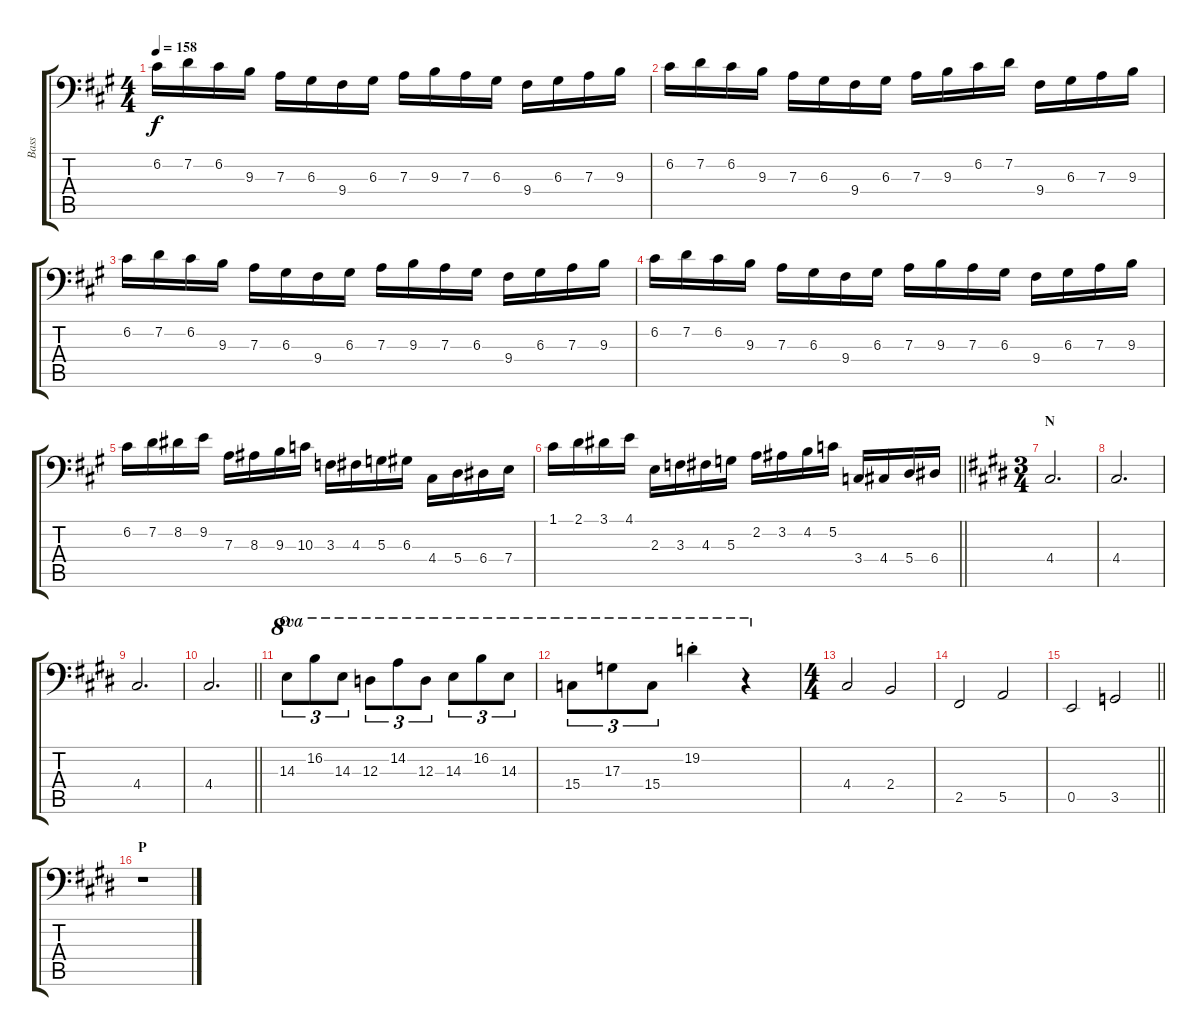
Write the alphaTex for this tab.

\track ("Bass" "Bass") {instrument electricbassfinger}
\staff {score tabs}
\tuning (C3 G2 D2 A1 E1 B0) {hide}
\ts (4 4)
\tempo 158
\clef f4
\ks a
6.2.16{dy f} 7.2.16 6.2.16 9.3.16 7.3.16 6.3.16 9.4.16 6.3.16 7.3.16 9.3.16 7.3.16 6.3.16 9.4.16 6.3.16 7.3.16 9.3.16 |
6.2.16 7.2.16 6.2.16 9.3.16 7.3.16 6.3.16 9.4.16 6.3.16 7.3.16 9.3.16 6.2.16 7.2.16 9.4.16 6.3.16 7.3.16 9.3.16 |
6.2.16 7.2.16 6.2.16 9.3.16 7.3.16 6.3.16 9.4.16 6.3.16 7.3.16 9.3.16 7.3.16 6.3.16 9.4.16 6.3.16 7.3.16 9.3.16 |
6.2.16 7.2.16 6.2.16 9.3.16 7.3.16 6.3.16 9.4.16 6.3.16 7.3.16 9.3.16 7.3.16 6.3.16 9.4.16 6.3.16 7.3.16 9.3.16 |
6.2.16 7.2.16 8.2.16 9.2.16 7.3.16 8.3.16 9.3.16 10.3.16 3.3.16 4.3.16 5.3.16 6.3.16 4.4.16 5.4.16 6.4.16 7.4.16 |
\barLineRight lightlight
1.1.16 2.1.16 3.1.16 4.1.16 2.3.16 3.3.16 4.3.16 5.3.16 2.2.16 3.2.16 4.2.16 5.2.16 3.4.16 4.4.16 5.4.16 6.4.16 |
\ts (3 4)
\section ("" "N")
\ks e
4.4.2{d} |
4.4.2{d} |
4.4.2{d} |
\barLineRight lightlight
4.4.2{d} |
\section ("" "O")
\ks c#minor
14.3.8{tu (3 2) ot 8va} 16.2.8{tu (3 2) ot 8va} 14.3.8{tu (3 2) ot 8va} 12.3.8{tu (3 2) ot 8va} 14.2.8{tu (3 2) ot 8va} 12.3.8{tu (3 2) ot 8va} 14.3.8{tu (3 2) ot 8va} 16.2.8{tu (3 2) ot 8va} 14.3.8{tu (3 2) ot 8va} |
15.4.8{tu (3 2) ot 8va} 17.3.8{tu (3 2) ot 8va} 15.4.8{tu (3 2) ot 8va} 19.2{st}.4{ot 8va} r.4{ot 8va} |
\ts (4 4)
4.4.2 2.4.2 |
2.5.2 5.5.2 |
\barLineRight lightlight
0.5.2 3.5.2 |
\section ("" "P")
r.1
